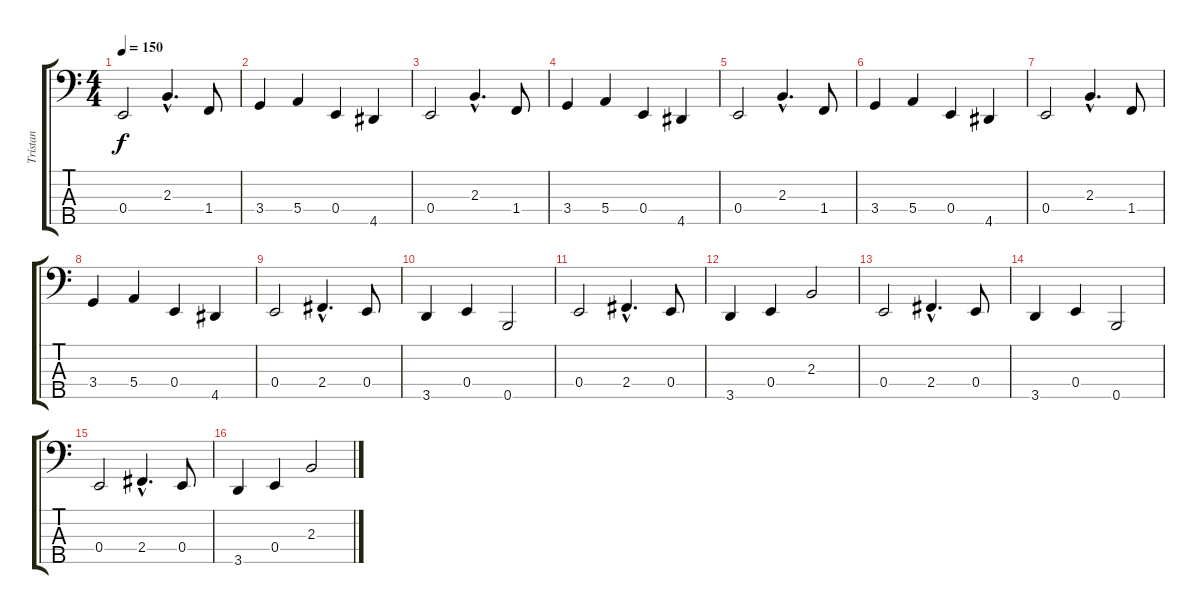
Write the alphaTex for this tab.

\track ("Tristan" "Tristan") {instrument electricbasspick}
\staff {score tabs}
\tuning (G2 D2 A1 E1 B0) {hide}
\ts (4 4)
\tempo 150
\clef f4
\ks c
0.4.2{dy f instrument electricbasspick} 2.3{hac}.4{d} 1.4.8 |
3.4.4 5.4.4 0.4.4 4.5.4 |
0.4.2 2.3{hac}.4{d} 1.4.8 |
3.4.4 5.4.4 0.4.4 4.5.4 |
0.4.2 2.3{hac}.4{d} 1.4.8 |
3.4.4 5.4.4 0.4.4 4.5.4 |
0.4.2 2.3{hac}.4{d} 1.4.8 |
3.4.4 5.4.4 0.4.4 4.5.4 |
0.4.2 2.4{hac}.4{d} 0.4.8 |
3.5.4 0.4.4 0.5.2 |
0.4.2 2.4{hac}.4{d} 0.4.8 |
3.5.4 0.4.4 2.3.2 |
0.4.2 2.4{hac}.4{d} 0.4.8 |
3.5.4 0.4.4 0.5.2 |
0.4.2 2.4{hac}.4{d} 0.4.8 |
3.5.4 0.4.4 2.3.2
